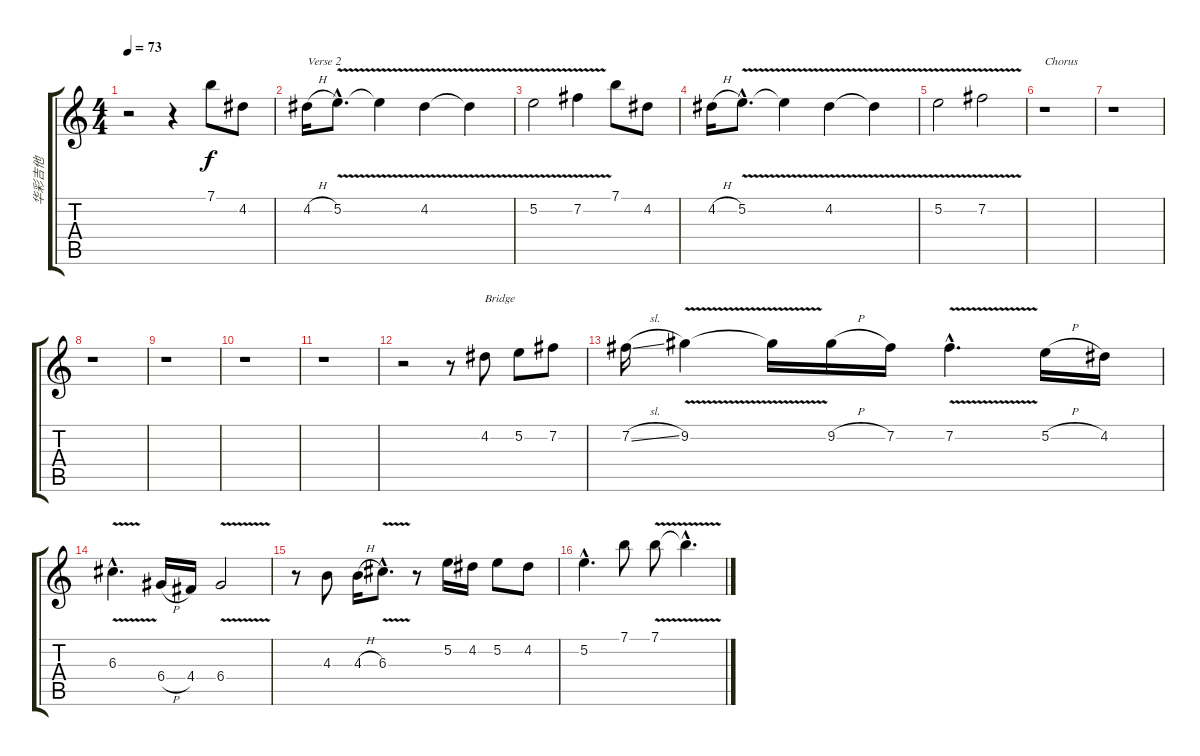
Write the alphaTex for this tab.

\track ("华彩吉他" "华彩吉他") {instrument overdrivenguitar}
\staff {score tabs}
\tuning (E4 B3 G3 D3 A2 E2) {hide}
\ts (4 4)
\tempo 73
\clef g2
\ks c
r.2{dy f} r.4 7.1.8 4.2.8 |
4.2{h}.16{txt "Verse 2"} 5.2{v hac}.8{d} 5.2{t}.4 4.2{v}.4 4.2{t}.4 |
5.2{v}.2 7.2{v}.4 7.1.8 4.2.8 |
4.2{h}.16 5.2{v hac}.8{d} 5.2{t}.4 4.2{v}.4 4.2{t}.4 |
5.2{v}.2 7.2{v}.2 |
r.1{txt "Chorus"} |
r.1 |
r.1 |
r.1 |
r.1 |
r.1 |
r.2{volume 13} r.8 4.2.8{txt "Bridge"} 5.2.8 7.2.8 |
7.2{sl}.16 9.2{v}.4 9.2{t}.16 9.2{h}.16 7.2.16 7.2{v hac}.4{d} 5.2{h}.16 4.2.16 |
6.3{v hac}.4{d} 6.4{h}.16 4.4.16 6.4{v}.2 |
r.8 4.3.8 4.3{h}.16 6.3{v hac}.8{d} r.8 5.2.16 4.2.16 5.2.8 4.2.8 |
5.2{hac}.4{d} 7.1.8 7.1{v}.8 7.1{hac t}.4{d}
